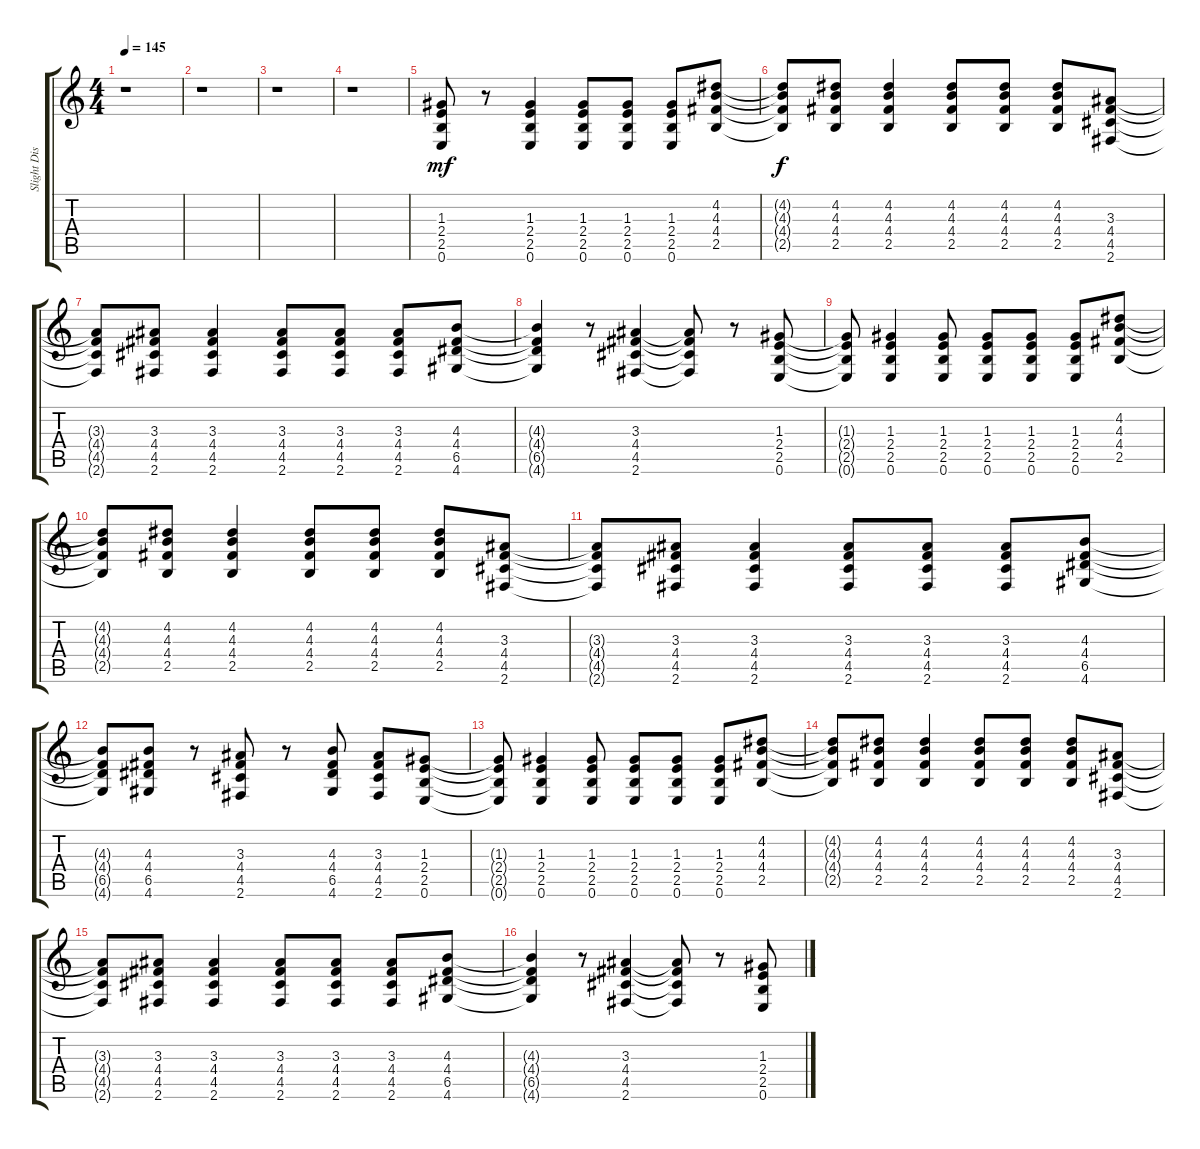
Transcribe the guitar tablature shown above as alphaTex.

\track ("Slight Distortion Guitar 1" "Slight Dis") {instrument electricguitarjazz}
\staff {score tabs}
\tuning (E4 B3 G3 D3 A2 E2) {hide}
\ts (4 4)
\tempo 145
\clef g2
\ks c
r.1{dy f} |
r.1 |
r.1 |
r.1 |
(1.3 2.4 2.5 0.6).8{dy mf} r.8 (1.3 2.4 2.5 0.6).4 (1.3 2.4 2.5 0.6).8 (1.3 2.4 2.5 0.6).8 (1.3 2.4 2.5 0.6).8 (4.2 4.3 4.4 2.5).8 |
(4.2{t} 4.3{t} 4.4{t} 2.5{t}).8{dy f} (4.2 4.3 4.4 2.5).8 (4.2 4.3 4.4 2.5).4 (4.2 4.3 4.4 2.5).8 (4.2 4.3 4.4 2.5).8 (4.2 4.3 4.4 2.5).8 (3.3 4.4 4.5 2.6).8 |
(3.3{t} 4.4{t} 4.5{t} 2.6{t}).8 (3.3 4.4 4.5 2.6).8 (3.3 4.4 4.5 2.6).4 (3.3 4.4 4.5 2.6).8 (3.3 4.4 4.5 2.6).8 (3.3 4.4 4.5 2.6).8 (4.3 4.4 6.5 4.6).8 |
(4.3{t} 4.4{t} 6.5{t} 4.6{t}).4 r.8 (3.3 4.4 4.5 2.6).4 (3.3{t} 4.4{t} 4.5{t} 2.6{t}).8 r.8 (1.3 2.4 2.5 0.6).8 |
(1.3{t} 2.4{t} 2.5{t} 0.6{t}).8 (1.3 2.4 2.5 0.6).4 (1.3 2.4 2.5 0.6).8 (1.3 2.4 2.5 0.6).8 (1.3 2.4 2.5 0.6).8 (1.3 2.4 2.5 0.6).8 (4.2 4.3 4.4 2.5).8 |
(4.2{t} 4.3{t} 4.4{t} 2.5{t}).8 (4.2 4.3 4.4 2.5).8 (4.2 4.3 4.4 2.5).4 (4.2 4.3 4.4 2.5).8 (4.2 4.3 4.4 2.5).8 (4.2 4.3 4.4 2.5).8 (3.3 4.4 4.5 2.6).8 |
(3.3{t} 4.4{t} 4.5{t} 2.6{t}).8 (3.3 4.4 4.5 2.6).8 (3.3 4.4 4.5 2.6).4 (3.3 4.4 4.5 2.6).8 (3.3 4.4 4.5 2.6).8 (3.3 4.4 4.5 2.6).8 (4.3 4.4 6.5 4.6).8 |
(4.3{t} 4.4{t} 6.5{t} 4.6{t}).8 (4.3 4.4 6.5 4.6).8 r.8 (3.3 4.4 4.5 2.6).8 r.8 (4.3 4.4 6.5 4.6).8 (3.3 4.4 4.5 2.6).8 (1.3 2.4 2.5 0.6).8 |
(1.3{t} 2.4{t} 2.5{t} 0.6{t}).8 (1.3 2.4 2.5 0.6).4 (1.3 2.4 2.5 0.6).8 (1.3 2.4 2.5 0.6).8 (1.3 2.4 2.5 0.6).8 (1.3 2.4 2.5 0.6).8 (4.2 4.3 4.4 2.5).8 |
(4.2{t} 4.3{t} 4.4{t} 2.5{t}).8 (4.2 4.3 4.4 2.5).8 (4.2 4.3 4.4 2.5).4 (4.2 4.3 4.4 2.5).8 (4.2 4.3 4.4 2.5).8 (4.2 4.3 4.4 2.5).8 (3.3 4.4 4.5 2.6).8 |
(3.3{t} 4.4{t} 4.5{t} 2.6{t}).8 (3.3 4.4 4.5 2.6).8 (3.3 4.4 4.5 2.6).4 (3.3 4.4 4.5 2.6).8 (3.3 4.4 4.5 2.6).8 (3.3 4.4 4.5 2.6).8 (4.3 4.4 6.5 4.6).8 |
(4.3{t} 4.4{t} 6.5{t} 4.6{t}).4 r.8 (3.3 4.4 4.5 2.6).4 (3.3{t} 4.4{t} 4.5{t} 2.6{t}).8 r.8 (1.3 2.4 2.5 0.6).8
